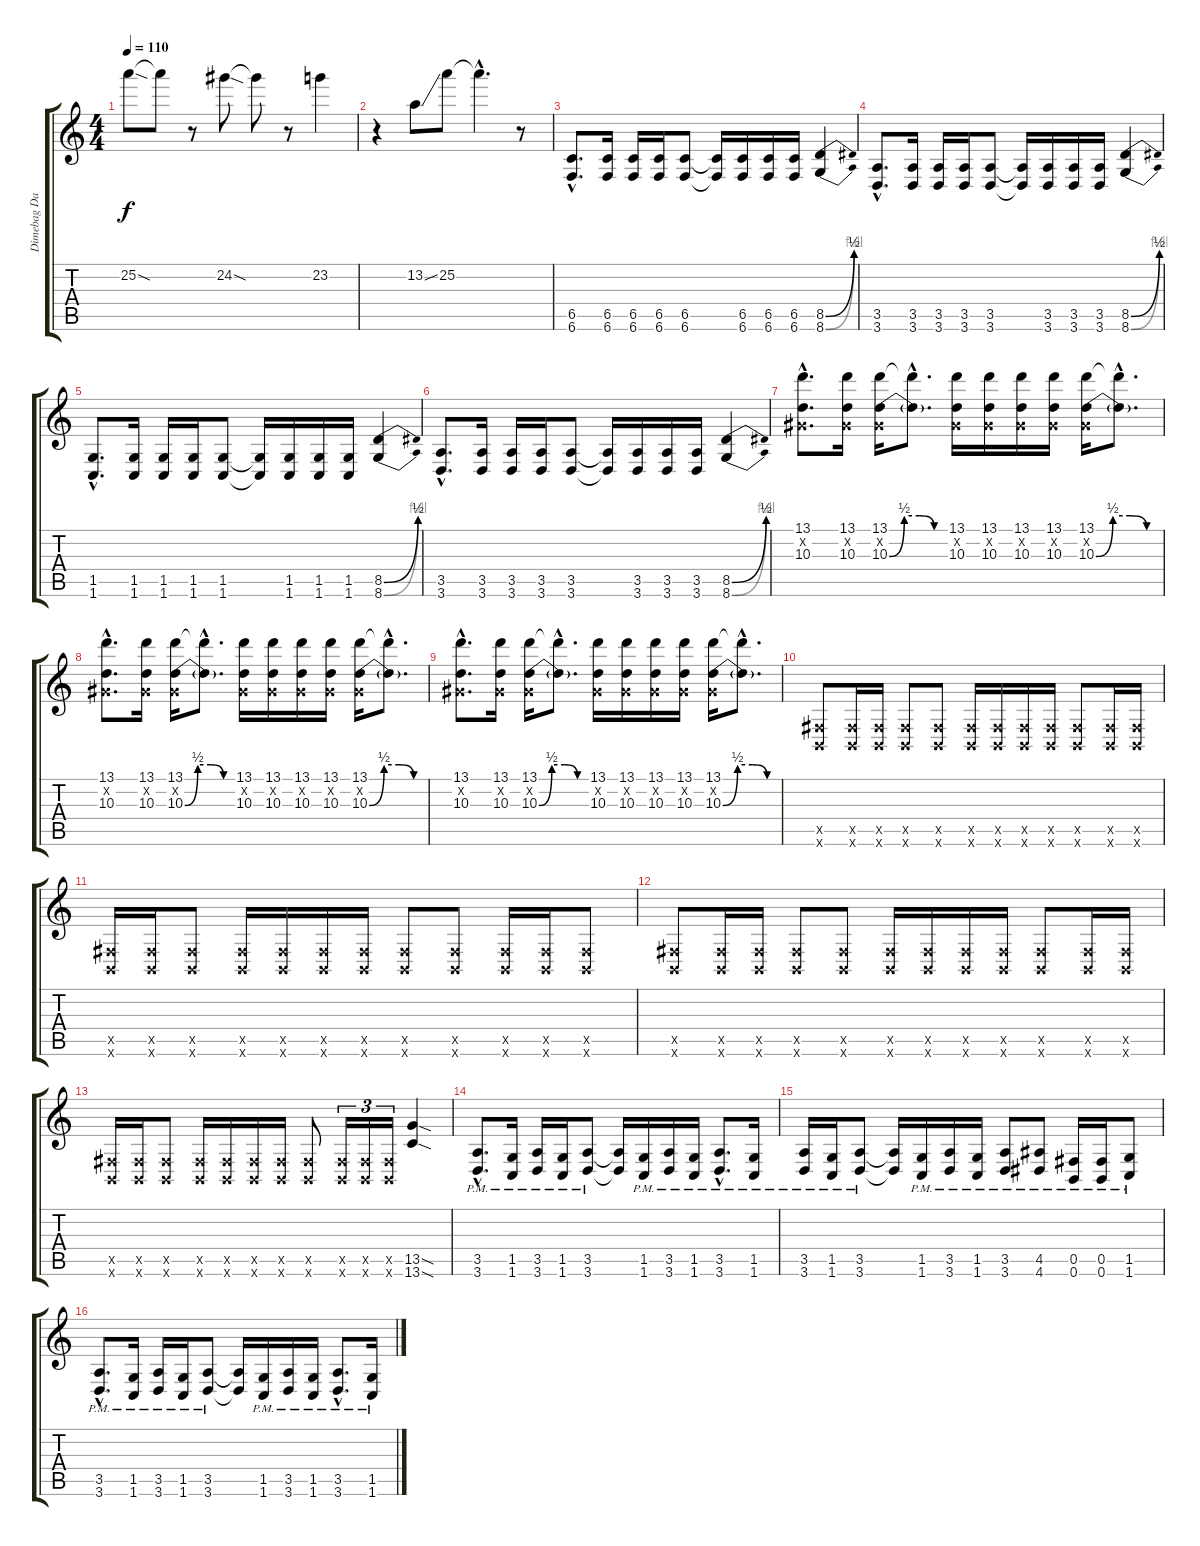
\track ("Dimebag Darrel" "Dimebag Da") {instrument distortionguitar}
\staff {score tabs}
\tuning (Db4 Ab3 E3 B2 Gb2 B1) {hide}
\ts (4 4)
\tempo 110
\clef g2
\ks c
25.2{sod}.8{dy f} 25.2{t}.8 r.8 24.2{sod}.8 24.2{t}.8 r.8 23.2.4 |
r.4 13.2{ss}.8 25.2.8 25.2{hac t}.4{d} r.8 |
(6.5{hac} 6.6{hac}).8{d} (6.5 6.6).16 (6.5 6.6).16 (6.5 6.6).16 (6.5 6.6).8 (6.5{t} 6.6{t}).16 (6.5 6.6).16 (6.5 6.6).16 (6.5 6.6).16 (8.5{be (bend 0 0 60 2)} 8.6{be (bend 0 0 60 4)}).4 |
(3.5{hac} 3.6{hac}).8{d} (3.5 3.6).16 (3.5 3.6).16 (3.5 3.6).16 (3.5 3.6).8 (3.5{t} 3.6{t}).16 (3.5 3.6).16 (3.5 3.6).16 (3.5 3.6).16 (8.5{be (bend 0 0 60 2)} 8.6{be (bend 0 0 60 4)}).4 |
(1.5{hac} 1.6{hac}).8{d} (1.5 1.6).16 (1.5 1.6).16 (1.5 1.6).16 (1.5 1.6).8 (1.5{t} 1.6{t}).16 (1.5 1.6).16 (1.5 1.6).16 (1.5 1.6).16 (8.5{be (bend 0 0 60 2)} 8.6{be (bend 0 0 60 4)}).4 |
(3.5{hac} 3.6{hac}).8{d} (3.5 3.6).16 (3.5 3.6).16 (3.5 3.6).16 (3.5 3.6).8 (3.5{t} 3.6{t}).16 (3.5 3.6).16 (3.5 3.6).16 (3.5 3.6).16 (8.5{be (bend 0 0 60 2)} 8.6{be (bend 0 0 60 4)}).4 |
(13.1{hac} 0.2{hac x} 10.3{hac}).8{d} (13.1 0.2{x} 10.3).16 (13.1 0.2{x} 10.3{be (custom 0 0 15 2 30 2 45 0 60 0)}).16 (13.1{hac t} 10.3{hac t}).8{d} (13.1 0.2{x} 10.3).16 (13.1 0.2{x} 10.3).16 (13.1 0.2{x} 10.3).16 (13.1 0.2{x} 10.3).16 (13.1 0.2{x} 10.3{be (custom 0 0 15 2 30 2 45 0 60 0)}).16 (13.1{hac t} 10.3{hac t}).8{d} |
(13.1{hac} 0.2{hac x} 10.3{hac}).8{d} (13.1 0.2{x} 10.3).16 (13.1 0.2{x} 10.3{be (custom 0 0 15 2 30 2 45 0 60 0)}).16 (13.1{hac t} 10.3{hac t}).8{d} (13.1 0.2{x} 10.3).16 (13.1 0.2{x} 10.3).16 (13.1 0.2{x} 10.3).16 (13.1 0.2{x} 10.3).16 (13.1 0.2{x} 10.3{be (custom 0 0 15 2 30 2 45 0 60 0)}).16 (13.1{hac t} 10.3{hac t}).8{d} |
(13.1{hac} 0.2{hac x} 10.3{hac}).8{d} (13.1 0.2{x} 10.3).16 (13.1 0.2{x} 10.3{be (custom 0 0 15 2 30 2 45 0 60 0)}).16 (13.1{hac t} 10.3{hac t}).8{d} (13.1 0.2{x} 10.3).16 (13.1 0.2{x} 10.3).16 (13.1 0.2{x} 10.3).16 (13.1 0.2{x} 10.3).16 (13.1 0.2{x} 10.3{be (custom 0 0 15 2 30 2 45 0 60 0)}).16 (13.1{hac t} 10.3{hac t}).8{d} |
(0.5{x} 0.6{x}).8 (0.5{x} 0.6{x}).16 (0.5{x} 0.6{x}).16 (0.5{x} 0.6{x}).8 (0.5{x} 0.6{x}).8 (0.5{x} 0.6{x}).16 (0.5{x} 0.6{x}).16 (0.5{x} 0.6{x}).16 (0.5{x} 0.6{x}).16 (0.5{x} 0.6{x}).8 (0.5{x} 0.6{x}).16 (0.5{x} 0.6{x}).16 |
(0.5{x} 0.6{x}).16 (0.5{x} 0.6{x}).16 (0.5{x} 0.6{x}).8 (0.5{x} 0.6{x}).16 (0.5{x} 0.6{x}).16 (0.5{x} 0.6{x}).16 (0.5{x} 0.6{x}).16 (0.5{x} 0.6{x}).8 (0.5{x} 0.6{x}).8 (0.5{x} 0.6{x}).16 (0.5{x} 0.6{x}).16 (0.5{x} 0.6{x}).8 |
(0.5{x} 0.6{x}).8 (0.5{x} 0.6{x}).16 (0.5{x} 0.6{x}).16 (0.5{x} 0.6{x}).8 (0.5{x} 0.6{x}).8 (0.5{x} 0.6{x}).16 (0.5{x} 0.6{x}).16 (0.5{x} 0.6{x}).16 (0.5{x} 0.6{x}).16 (0.5{x} 0.6{x}).8 (0.5{x} 0.6{x}).16 (0.5{x} 0.6{x}).16 |
(0.5{x} 0.6{x}).16 (0.5{x} 0.6{x}).16 (0.5{x} 0.6{x}).8 (0.5{x} 0.6{x}).16 (0.5{x} 0.6{x}).16 (0.5{x} 0.6{x}).16 (0.5{x} 0.6{x}).16 (0.5{x} 0.6{x}).8 (0.5{x} 0.6{x}).16{tu (3 2)} (0.5{x} 0.6{x}).16{tu (3 2)} (0.5{x} 0.6{x}).16{tu (3 2)} (13.5{sod} 13.6{sod}).4 |
(3.5{hac pm} 3.6{hac pm}).8{d} (1.5{pm} 1.6{pm}).16 (3.5{pm} 3.6{pm}).16 (1.5{pm} 1.6{pm}).16 (3.5{pm} 3.6{pm}).8 (3.5{t} 3.6{t}).16 (1.5{pm} 1.6{pm}).16 (3.5{pm} 3.6{pm}).16 (1.5{pm} 1.6{pm}).16 (3.5{hac pm} 3.6{hac pm}).8{d} (1.5{pm} 1.6{pm}).16 |
(3.5{pm} 3.6{pm}).16 (1.5{pm} 1.6{pm}).16 (3.5{pm} 3.6{pm}).8 (3.5{t} 3.6{t}).16 (1.5{pm} 1.6{pm}).16 (3.5{pm} 3.6{pm}).16 (1.5{pm} 1.6{pm}).16 (3.5{pm} 3.6{pm}).8 (4.5{pm} 4.6{pm}).8 (0.5{pm} 0.6{pm}).16 (0.5{pm} 0.6{pm}).16 (1.5{pm} 1.6{pm}).8 |
(3.5{hac pm} 3.6{hac pm}).8{d} (1.5{pm} 1.6{pm}).16 (3.5{pm} 3.6{pm}).16 (1.5{pm} 1.6{pm}).16 (3.5{pm} 3.6{pm}).8 (3.5{t} 3.6{t}).16 (1.5{pm} 1.6{pm}).16 (3.5{pm} 3.6{pm}).16 (1.5{pm} 1.6{pm}).16 (3.5{hac pm} 3.6{hac pm}).8{d} (1.5{pm} 1.6{pm}).16
